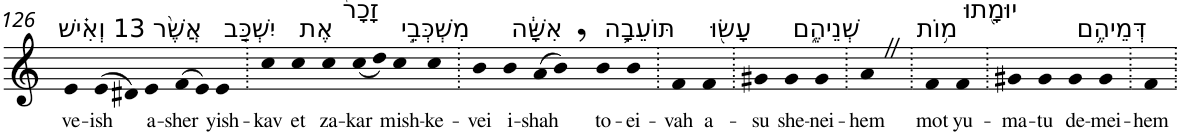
**kern	**text
*part1	*part1
*staff1	*staff1
*I"Piano	*
*I'Pno	*
!!LO:PB:g=z
*clefG2	*
*k[]	*
=126	=126
!LO:TX:a:t=13 וְאִ֗ישׁ	!
!	!LO:LY:b
4e	ve-
!	!LO:LY:b
(>8e	-ish
8d#X)	.
!LO:TX:a:t=אֲשֶׁ֨ר	!
!	!LO:LY:b
4e	a-
!	!LO:LY:b
(>8f	-sher
8e)	.
!LO:TX:a:t=יִשְׁכַּ֤ב	!
!	!LO:LY:b
4e	yish-
=127.	=127.
!	!LO:LY:b
4cc	-kav
!LO:TX:a:t=אֶת	!
!	!LO:LY:b
4cc	et
!LO:TX:a:t=זָכָר֙	!
!	!LO:LY:b
4cc	za-
!	!LO:LY:b
(<8cc	-kar
8dd)	.
!LO:TX:a:t=מִשְׁכְּבֵ֣י	!
!	!LO:LY:b
4cc	mish-
!	!LO:LY:b
4cc	-ke-
=128.	=128.
!	!LO:LY:b
4b	-vei
!LO:TX:a:t=אִשָּׁ֔ה	!
!	!LO:LY:b
4b	i-
!	!LO:LY:b
(>8a	-shah
8b,)	.
!LO:TX:a:t=תּוֹעֵבָ֥ה	!
!	!LO:LY:b
4b	to-
!	!LO:LY:b
4b	-ei-
=129.	=129.
!	!LO:LY:b
4f	-vah
!LO:TX:a:t=עָשׂ֖וּ	!
!	!LO:LY:b
4f	a-
=130.	=130.
!	!LO:LY:b
4g#X	-su
!LO:TX:a:t=שְׁנֵיהֶ֑ם	!
!	!LO:LY:b
4g#	she-
!	!LO:LY:b
4g#	-nei-
=131.	=131.
!	!LO:LY:b
4aZ	-hem
=132.	=132.
!LO:TX:a:t=מ֥וֹת	!
!	!LO:LY:b
4f	mot
!LO:TX:a:t=יוּמָ֖תוּ	!
!	!LO:LY:b
4f	yu-
=133.	=133.
!	!LO:LY:b
4g#X	-ma-
!	!LO:LY:b
4g#	-tu
!LO:TX:a:t=דְּמֵיהֶ֥ם	!
!	!LO:LY:b
4g#	de-
!	!LO:LY:b
4g#	-mei-
=134.	=134.
!	!LO:LY:b
4f	-hem
=.	=.
*-	*-
